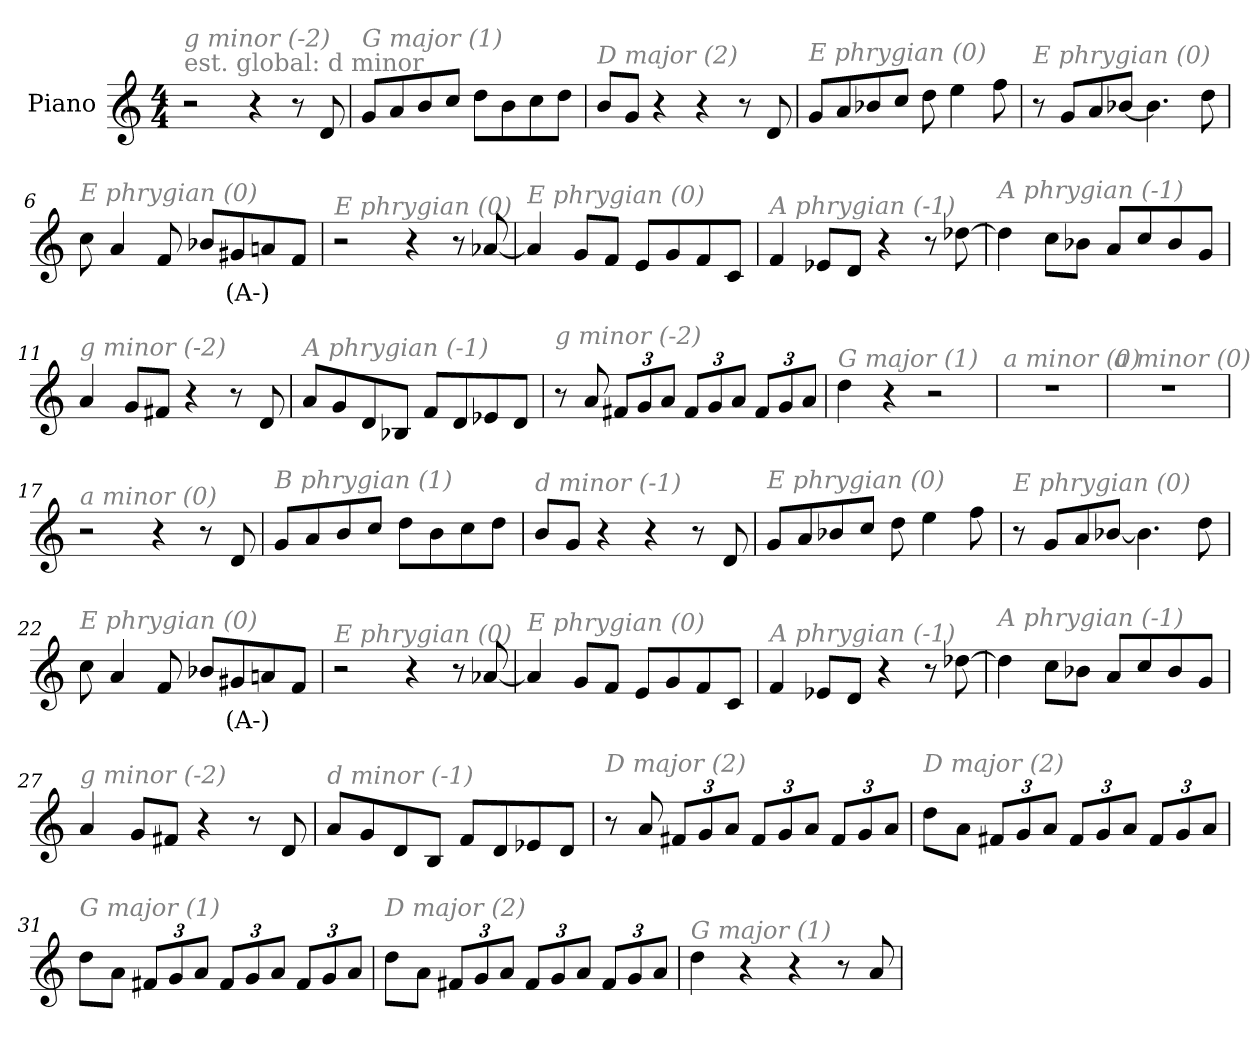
**kern	**text
*part1	*part1
*staff1	*staff1
*I"Piano	*
*I'Pno	*
*clefG2	*
*k[]	*
*M4/4	*
*MM236	*
=1	=1
!LO:TX:a:color=#808080:t=est. global&colon; d minor	!
!LO:TX:i:color=#808080:t=g minor (-2)	!
2r	.
4r	.
8r	.
8d/	.
=2	=2
!LO:TX:i:color=#808080:t=G major (1)	!
8g/L	.
8a/	.
8b/	.
8cc/J	.
8dd\L	.
8b\	.
8cc\	.
8dd\J	.
=3	=3
!LO:TX:i:color=#808080:t=D major (2)	!
8b/L	.
8g/J	.
4r	.
4r	.
8r	.
8d/	.
=4	=4
!LO:TX:i:color=#808080:t=E phrygian (0)	!
8g/L	.
8a/	.
8b-X/	.
8cc/J	.
8dd\	.
4ee\	.
8ff\	.
=5	=5
!LO:TX:i:color=#808080:t=E phrygian (0)	!
8r	.
8g/L	.
8a/	.
[8b-X/J	.
4.b-\]	.
8dd\	.
!!LO:LB:g=z
=6	=6
!LO:TX:i:color=#808080:t=E phrygian (0)	!
8cc\	.
4a/	.
8f/	.
8b-X/L	.
8g#Xi/	(A-)
8an/	.
8f/J	.
=7	=7
!LO:TX:i:color=#808080:t=E phrygian (0)	!
2r	.
4r	.
8r	.
[8a-X/	.
=8	=8
!LO:TX:i:color=#808080:t=E phrygian (0)	!
4a-/]	.
8g/L	.
8f/J	.
8e/L	.
8g/	.
8f/	.
8c/J	.
=9	=9
!LO:TX:i:color=#808080:t=A phrygian (-1)	!
4f/	.
8e-X/L	.
8d/J	.
4r	.
8r	.
[8dd-X\	.
=10	=10
!LO:TX:i:color=#808080:t=A phrygian (-1)	!
4dd-\]	.
8cc\L	.
8b-X\J	.
8a/L	.
8cc/	.
8b-/	.
8g/J	.
!!LO:LB:g=z
=11	=11
!LO:TX:i:color=#808080:t=g minor (-2)	!
4a/	.
8g/L	.
8f#X/J	.
4r	.
8r	.
8d/	.
=12	=12
!LO:TX:i:color=#808080:t=A phrygian (-1)	!
8a/L	.
8g/	.
8d/	.
8B-X/J	.
8f/L	.
8d/	.
8e-X/	.
8d/J	.
=13	=13
!LO:TX:i:color=#808080:t=g minor (-2)	!
8r	.
8a/	.
*Xbrackettup	*
12f#X/L	.
12g/	.
12a/J	.
12f#/L	.
12g/	.
12a/J	.
12f#/L	.
12g/	.
12a/J	.
=14	=14
!LO:TX:i:color=#808080:t=G major (1)	!
4dd\	.
4r	.
2r	.
=15	=15
!LO:TX:i:color=#808080:t=a minor (0)	!
1r	.
!!LO:LB:g=z
=16	=16
!LO:TX:i:color=#808080:t=a minor (0)	!
1r	.
=17	=17
!LO:TX:i:color=#808080:t=a minor (0)	!
2r	.
4r	.
8r	.
8d/	.
=18	=18
!LO:TX:i:color=#808080:t=B phrygian (1)	!
8g/L	.
8a/	.
8b/	.
8cc/J	.
8dd\L	.
8b\	.
8cc\	.
8dd\J	.
=19	=19
!LO:TX:i:color=#808080:t=d minor (-1)	!
8b/L	.
8g/J	.
4r	.
4r	.
8r	.
8d/	.
=20	=20
!LO:TX:i:color=#808080:t=E phrygian (0)	!
8g/L	.
8a/	.
8b-X/	.
8cc/J	.
8dd\	.
4ee\	.
8ff\	.
=21	=21
!LO:TX:i:color=#808080:t=E phrygian (0)	!
8r	.
8g/L	.
8a/	.
[8b-X/J	.
4.b-\]	.
8dd\	.
!!LO:LB:g=z
=22	=22
!LO:TX:i:color=#808080:t=E phrygian (0)	!
8cc\	.
4a/	.
8f/	.
8b-X/L	.
8g#Xi/	(A-)
8an/	.
8f/J	.
=23	=23
!LO:TX:i:color=#808080:t=E phrygian (0)	!
2r	.
4r	.
8r	.
[8a-X/	.
=24	=24
!LO:TX:i:color=#808080:t=E phrygian (0)	!
4a-/]	.
8g/L	.
8f/J	.
8e/L	.
8g/	.
8f/	.
8c/J	.
=25	=25
!LO:TX:i:color=#808080:t=A phrygian (-1)	!
4f/	.
8e-X/L	.
8d/J	.
4r	.
8r	.
[8dd-X\	.
=26	=26
!LO:TX:i:color=#808080:t=A phrygian (-1)	!
4dd-\]	.
8cc\L	.
8b-X\J	.
8a/L	.
8cc/	.
8b-/	.
8g/J	.
!!LO:LB:g=z
=27	=27
!LO:TX:i:color=#808080:t=g minor (-2)	!
4a/	.
8g/L	.
8f#X/J	.
4r	.
8r	.
8d/	.
=28	=28
!LO:TX:i:color=#808080:t=d minor (-1)	!
8a/L	.
8g/	.
8d/	.
8B/J	.
8f/L	.
8d/	.
8e-X/	.
8d/J	.
=29	=29
!LO:TX:i:color=#808080:t=D major (2)	!
8r	.
8a/	.
12f#X/L	.
12g/	.
12a/J	.
12f#/L	.
12g/	.
12a/J	.
12f#/L	.
12g/	.
12a/J	.
=30	=30
!LO:TX:i:color=#808080:t=D major (2)	!
8dd\L	.
8a\J	.
12f#X/L	.
12g/	.
12a/J	.
12f#/L	.
12g/	.
12a/J	.
12f#/L	.
12g/	.
12a/J	.
!!LO:LB:g=z
=31	=31
!LO:TX:i:color=#808080:t=G major (1)	!
8dd\L	.
8a\J	.
12f#X/L	.
12g/	.
12a/J	.
12f#/L	.
12g/	.
12a/J	.
12f#/L	.
12g/	.
12a/J	.
=32	=32
!LO:TX:i:color=#808080:t=D major (2)	!
8dd\L	.
8a\J	.
12f#X/L	.
12g/	.
12a/J	.
12f#/L	.
12g/	.
12a/J	.
12f#/L	.
12g/	.
12a/J	.
=33	=33
!LO:TX:i:color=#808080:t=G major (1)	!
4dd\	.
4r	.
4r	.
8r	.
8a/	.
=	=
*-	*-
